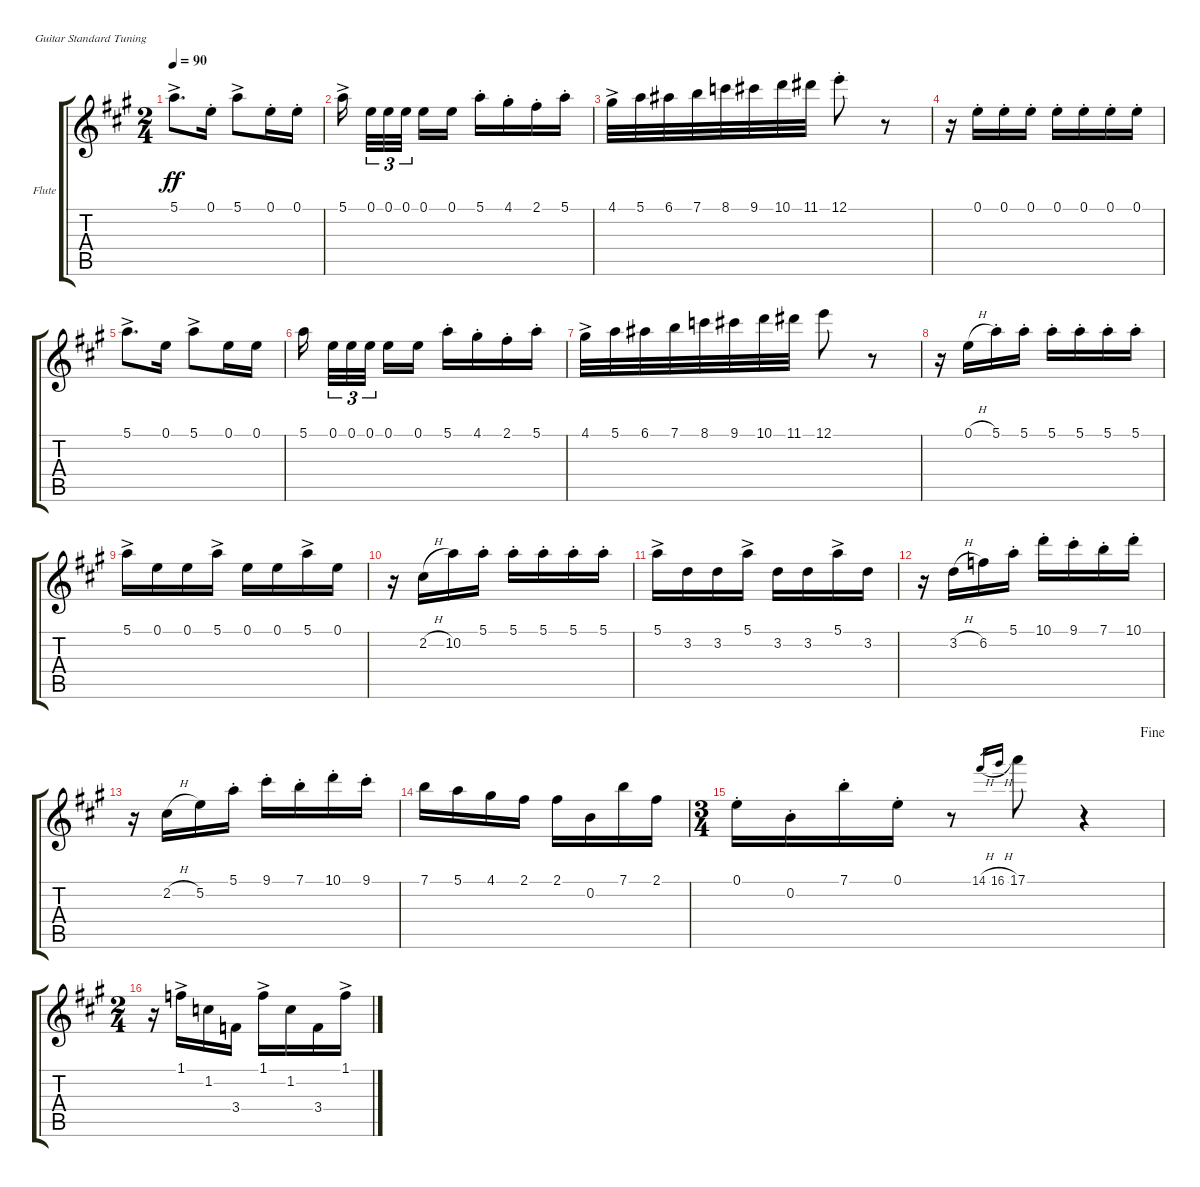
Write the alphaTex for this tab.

\bracketExtendMode groupsimilarinstruments
\firstSystemTrackNameOrientation horizontal
\otherSystemsTrackNameOrientation horizontal
\track ("Flute" "Flute") {instrument flute}
\staff {score tabs}
\tuning (E4 B3 G3 D3 A2 E2)
\displaytranspose 12
\ts (2 4)
\tempo 90
\clef g2
\ks a
5.1{ac}.8{d dy ff} 0.1{st}.16 5.1{ac}.8 0.1{st}.16 0.1{st}.16 |
5.1{ac}.16 0.1.32{tu (3 2)} 0.1.32{tu (3 2)} 0.1.32{tu (3 2)} 0.1.16 0.1.16 5.1{st}.16 4.1{st}.16 2.1{st}.16 5.1{st}.16 |
4.1{ac}.32 5.1.32 6.1.32 7.1.32 8.1.32 9.1.32 10.1.32 11.1.32 12.1{st}.8 r.8 |
r.16 0.1{st}.16 0.1{st}.16 0.1{st}.16 0.1{st}.16 0.1{st}.16 0.1{st}.16 0.1{st}.16 |
5.1{ac}.8{d} 0.1.16 5.1{ac}.8 0.1.16 0.1.16 |
5.1.16 0.1.32{tu (3 2)} 0.1.32{tu (3 2)} 0.1.32{tu (3 2)} 0.1.16 0.1.16 5.1{st}.16 4.1{st}.16 2.1{st}.16 5.1{st}.16 |
4.1{ac}.32 5.1.32 6.1.32 7.1.32 8.1.32 9.1.32 10.1.32 11.1.32 12.1.8 r.8 |
r.16 0.1{h}.16 5.1{st}.16 5.1{st}.16 5.1{st}.16 5.1{st}.16 5.1{st}.16 5.1{st}.16 |
5.1{ac}.16 0.1.16 0.1.16 5.1{ac}.16 0.1.16 0.1.16 5.1{ac}.16 0.1.16 |
r.16 2.2{h}.16 10.2.16 5.1{st}.16 5.1{st}.16 5.1{st}.16 5.1{st}.16 5.1{st}.16 |
5.1{ac}.16 3.2.16 3.2.16 5.1{ac}.16 3.2.16 3.2.16 5.1{ac}.16 3.2.16 |
r.16 3.2{h}.16 6.2.16 5.1{st}.16 10.1{st}.16 9.1{st}.16 7.1{st}.16 10.1{st}.16 |
r.16 2.2{h}.16 5.2.16 5.1{st}.16 9.1{st}.16 7.1{st}.16 10.1{st}.16 9.1{st}.16 |
7.1.16 5.1.16 4.1.16 2.1.16 2.1.16 0.2.16 7.1.16 2.1.16 |
\ts (3 4)
\jump fine
0.1{st}.16 0.2{st}.16 7.1{st}.16 0.1{st}.16 r.8 14.1{h}.16{gr} 16.1{h}.16{gr} 17.1.8 r.4 |
\ts (2 4)
r.16 1.1{ac}.16 1.2.16 3.4.16 1.1{ac}.16 1.2.16 3.4.16 1.1{ac}.16
